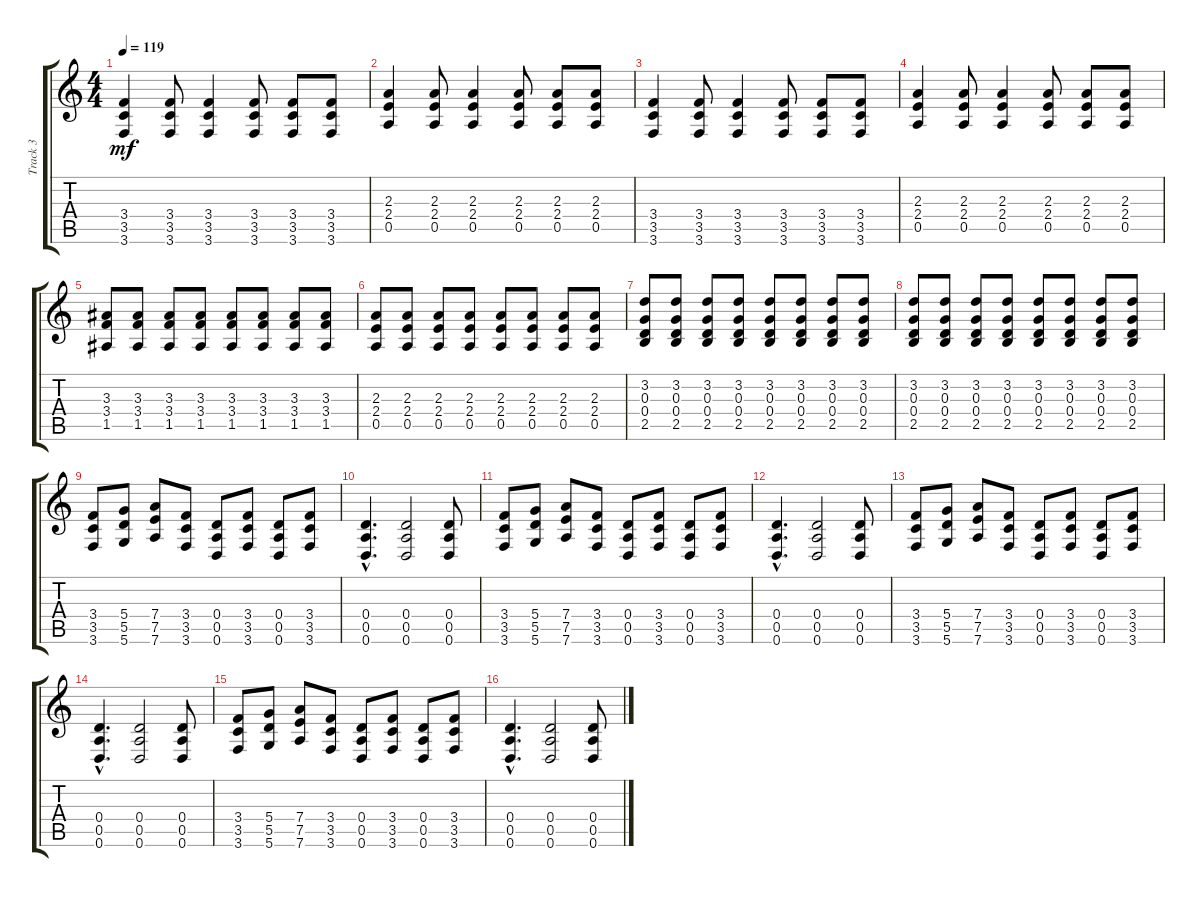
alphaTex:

\track ("Track 3" "Track 3") {instrument overdrivenguitar}
\staff {score tabs}
\tuning (E4 B3 G3 D3 A2 D2) {hide}
\ts (4 4)
\tempo 119
\clef g2
\ks c
(3.4 3.5 3.6).4{dy mf} (3.4 3.5 3.6).8 (3.4 3.5 3.6).4 (3.4 3.5 3.6).8 (3.4 3.5 3.6).8 (3.4 3.5 3.6).8 |
(2.3 2.4 0.5).4 (2.3 2.4 0.5).8 (2.3 2.4 0.5).4 (2.3 2.4 0.5).8 (2.3 2.4 0.5).8 (2.3 2.4 0.5).8 |
(3.4 3.5 3.6).4 (3.4 3.5 3.6).8 (3.4 3.5 3.6).4 (3.4 3.5 3.6).8 (3.4 3.5 3.6).8 (3.4 3.5 3.6).8 |
(2.3 2.4 0.5).4 (2.3 2.4 0.5).8 (2.3 2.4 0.5).4 (2.3 2.4 0.5).8 (2.3 2.4 0.5).8 (2.3 2.4 0.5).8 |
(3.3 3.4 1.5).8 (3.3 3.4 1.5).8 (3.3 3.4 1.5).8 (3.3 3.4 1.5).8 (3.3 3.4 1.5).8 (3.3 3.4 1.5).8 (3.3 3.4 1.5).8 (3.3 3.4 1.5).8 |
(2.3 2.4 0.5).8 (2.3 2.4 0.5).8 (2.3 2.4 0.5).8 (2.3 2.4 0.5).8 (2.3 2.4 0.5).8 (2.3 2.4 0.5).8 (2.3 2.4 0.5).8 (2.3 2.4 0.5).8 |
(3.2 0.3 0.4 2.5).8 (3.2 0.3 0.4 2.5).8 (3.2 0.3 0.4 2.5).8 (3.2 0.3 0.4 2.5).8 (3.2 0.3 0.4 2.5).8 (3.2 0.3 0.4 2.5).8 (3.2 0.3 0.4 2.5).8 (3.2 0.3 0.4 2.5).8 |
(3.2 0.3 0.4 2.5).8 (3.2 0.3 0.4 2.5).8 (3.2 0.3 0.4 2.5).8 (3.2 0.3 0.4 2.5).8 (3.2 0.3 0.4 2.5).8 (3.2 0.3 0.4 2.5).8 (3.2 0.3 0.4 2.5).8 (3.2 0.3 0.4 2.5).8 |
(3.4 3.5 3.6).8 (5.4 5.5 5.6).8 (7.4 7.5 7.6).8 (3.4 3.5 3.6).8 (0.4 0.5 0.6).8 (3.4 3.5 3.6).8 (0.4 0.5 0.6).8 (3.4 3.5 3.6).8 |
(0.4{hac} 0.5{hac} 0.6{hac}).4{d} (0.4 0.5 0.6).2 (0.4 0.5 0.6).8 |
(3.4 3.5 3.6).8 (5.4 5.5 5.6).8 (7.4 7.5 7.6).8 (3.4 3.5 3.6).8 (0.4 0.5 0.6).8 (3.4 3.5 3.6).8 (0.4 0.5 0.6).8 (3.4 3.5 3.6).8 |
(0.4{hac} 0.5{hac} 0.6{hac}).4{d} (0.4 0.5 0.6).2 (0.4 0.5 0.6).8 |
(3.4 3.5 3.6).8 (5.4 5.5 5.6).8 (7.4 7.5 7.6).8 (3.4 3.5 3.6).8 (0.4 0.5 0.6).8 (3.4 3.5 3.6).8 (0.4 0.5 0.6).8 (3.4 3.5 3.6).8 |
(0.4{hac} 0.5{hac} 0.6{hac}).4{d} (0.4 0.5 0.6).2 (0.4 0.5 0.6).8 |
(3.4 3.5 3.6).8 (5.4 5.5 5.6).8 (7.4 7.5 7.6).8 (3.4 3.5 3.6).8 (0.4 0.5 0.6).8 (3.4 3.5 3.6).8 (0.4 0.5 0.6).8 (3.4 3.5 3.6).8 |
(0.4{hac} 0.5{hac} 0.6{hac}).4{d} (0.4 0.5 0.6).2 (0.4 0.5 0.6).8
